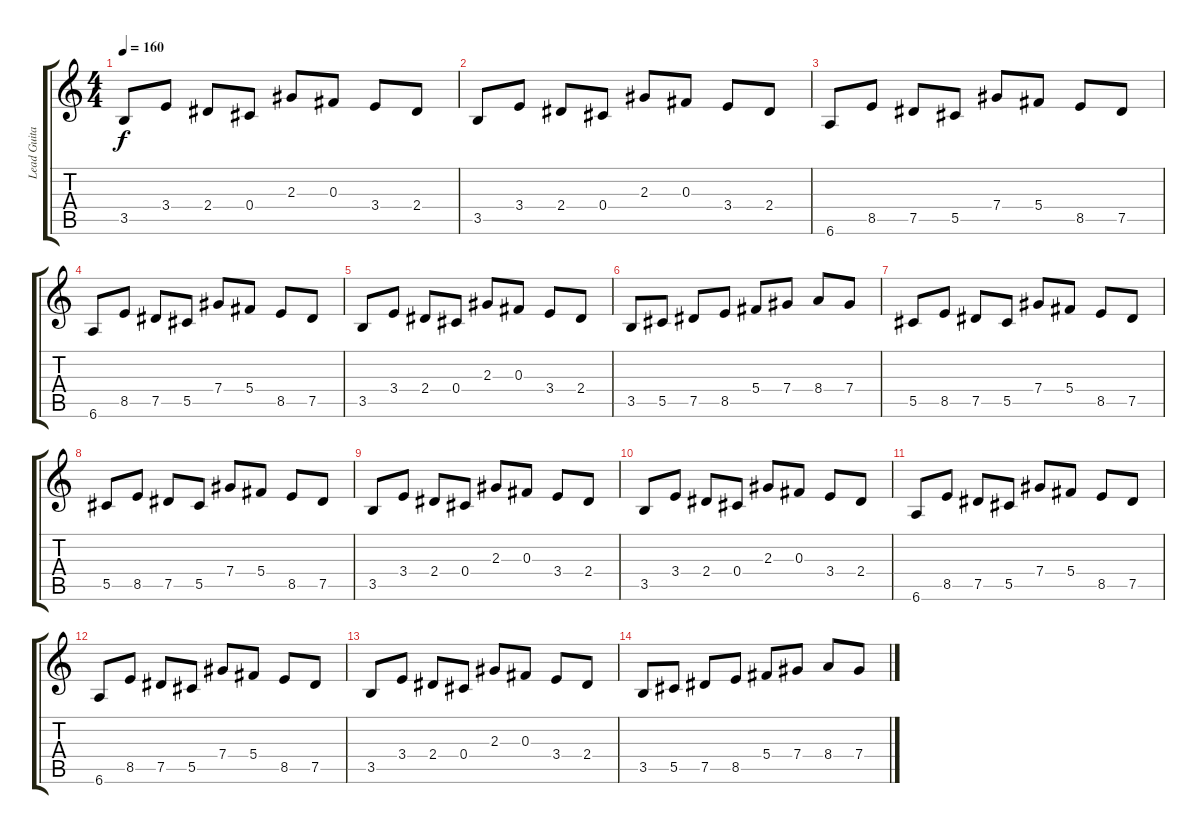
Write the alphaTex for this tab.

\track ("Lead Guitar (Eduardo Kawanaka)" "Lead Guita") {instrument distortionguitar}
\staff {score tabs}
\tuning (Eb4 Bb3 Gb3 Db3 Ab2 Eb2) {hide}
\ts (4 4)
\tempo 160
\clef g2
\ks c
3.5.8{dy f} 3.4.8 2.4.8 0.4.8 2.3.8 0.3.8 3.4.8 2.4.8 |
3.5.8 3.4.8 2.4.8 0.4.8 2.3.8 0.3.8 3.4.8 2.4.8 |
6.6.8 8.5.8 7.5.8 5.5.8 7.4.8 5.4.8 8.5.8 7.5.8 |
6.6.8 8.5.8 7.5.8 5.5.8 7.4.8 5.4.8 8.5.8 7.5.8 |
3.5.8 3.4.8 2.4.8 0.4.8 2.3.8 0.3.8 3.4.8 2.4.8 |
3.5.8 5.5.8 7.5.8 8.5.8 5.4.8 7.4.8 8.4.8 7.4.8 |
5.5.8 8.5.8 7.5.8 5.5.8 7.4.8 5.4.8 8.5.8 7.5.8 |
5.5.8 8.5.8 7.5.8 5.5.8 7.4.8 5.4.8 8.5.8 7.5.8 |
3.5.8 3.4.8 2.4.8 0.4.8 2.3.8 0.3.8 3.4.8 2.4.8 |
3.5.8 3.4.8 2.4.8 0.4.8 2.3.8 0.3.8 3.4.8 2.4.8 |
6.6.8 8.5.8 7.5.8 5.5.8 7.4.8 5.4.8 8.5.8 7.5.8 |
6.6.8 8.5.8 7.5.8 5.5.8 7.4.8 5.4.8 8.5.8 7.5.8 |
3.5.8 3.4.8 2.4.8 0.4.8 2.3.8 0.3.8 3.4.8 2.4.8 |
3.5.8 5.5.8 7.5.8 8.5.8 5.4.8 7.4.8 8.4.8 7.4.8
